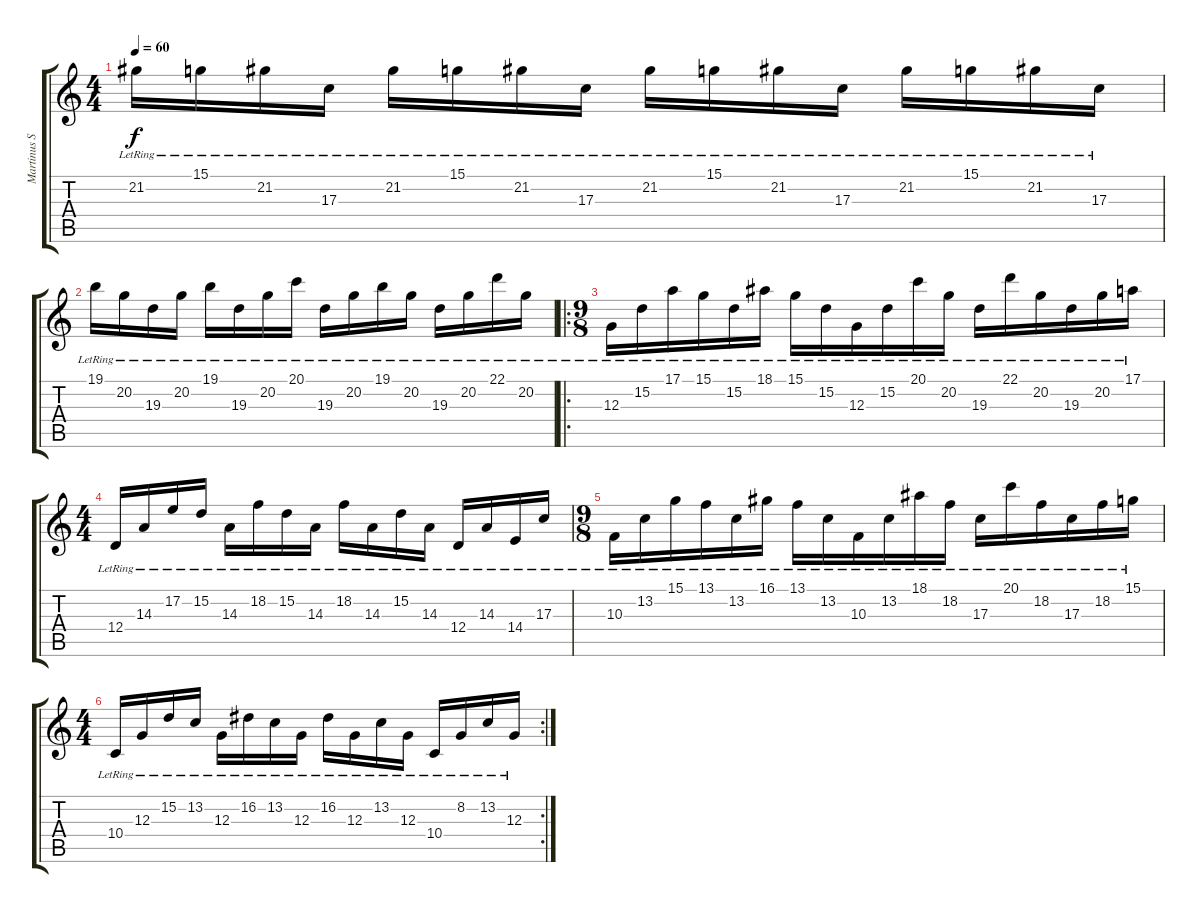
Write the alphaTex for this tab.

\track ("Martinus Spierenburg" "Martinus S") {instrument acousticgrandpiano}
\staff {score tabs}
\tuning (E4 B3 G3 D3 A2 E2) {hide}
\ts (4 4)
\tempo 60
\clef g2
\ks c
21.2{lr}.16{dy f} 15.1{lr}.16 21.2{lr}.16 17.3{lr}.16 21.2{lr}.16 15.1{lr}.16 21.2{lr}.16 17.3{lr}.16 21.2{lr}.16 15.1{lr}.16 21.2{lr}.16 17.3{lr}.16 21.2{lr}.16 15.1{lr}.16 21.2{lr}.16 17.3{lr}.16 |
19.1{lr}.16 20.2{lr}.16 19.3{lr}.16 20.2{lr}.16 19.1{lr}.16 19.3{lr}.16 20.2{lr}.16 20.1{lr}.16 19.3{lr}.16 20.2{lr}.16 19.1{lr}.16 20.2{lr}.16 19.3{lr}.16 20.2{lr}.16 22.1{lr}.16 20.2{lr}.16 |
\ro
\ts (9 8)
12.3{lr}.16 15.2{lr}.16 17.1{lr}.16 15.1{lr}.16 15.2{lr}.16 18.1{lr}.16 15.1{lr}.16 15.2{lr}.16 12.3{lr}.16 15.2{lr}.16 20.1{lr}.16 20.2{lr}.16 19.3{lr}.16 22.1{lr}.16 20.2{lr}.16 19.3{lr}.16 20.2{lr}.16 17.1{lr}.16 |
\ts (4 4)
12.4{lr}.16 14.3{lr}.16 17.2{lr}.16 15.2{lr}.16 14.3{lr}.16 18.2{lr}.16 15.2{lr}.16 14.3{lr}.16 18.2{lr}.16 14.3{lr}.16 15.2{lr}.16 14.3{lr}.16 12.4{lr}.16 14.3{lr}.16 14.4{lr}.16 17.3{lr}.16 |
\ts (9 8)
10.3{lr}.16 13.2{lr}.16 15.1{lr}.16 13.1{lr}.16 13.2{lr}.16 16.1{lr}.16 13.1{lr}.16 13.2{lr}.16 10.3{lr}.16 13.2{lr}.16 18.1{lr}.16 18.2{lr}.16 17.3{lr}.16 20.1{lr}.16 18.2{lr}.16 17.3{lr}.16 18.2{lr}.16 15.1{lr}.16 |
\rc 2
\ts (4 4)
10.4{lr}.16 12.3{lr}.16 15.2{lr}.16 13.2{lr}.16 12.3{lr}.16 16.2{lr}.16 13.2{lr}.16 12.3{lr}.16 16.2{lr}.16 12.3{lr}.16 13.2{lr}.16 12.3{lr}.16 10.4{lr}.16 8.2{lr}.16 13.2{lr}.16 12.3{lr}.16
